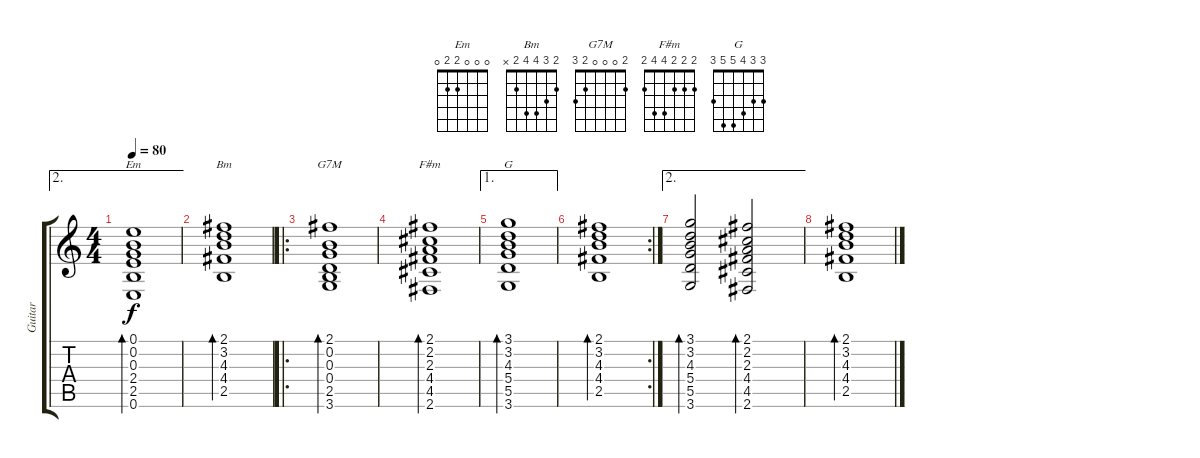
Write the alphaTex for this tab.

\track ("Guitar" "Guitar") {instrument electricguitarjazz}
\staff {score tabs}
\tuning (E4 B3 G3 D3 A2 E2) {hide}
\chord ("Em" 0 0 0 2 2 0)
\chord ("Bm" 2 3 4 4 2 x)
\chord ("G7M" 2 0 0 0 2 3)
\chord ("F#m" 2 2 2 4 4 2)
\chord ("G" 3 3 4 5 5 3)
\ae 2
\ts (4 4)
\tempo 80
\clef g2
\ks c
(0.1 0.2 0.3 2.4 2.5 0.6).1{bd 240 ch "Em" dy f} |
(2.1 3.2 4.3 4.4 2.5).1{bd 240 ch "Bm"} |
\ro
(2.1 0.2 0.3 0.4 2.5 3.6).1{bd 240 ch "G7M"} |
(2.1 2.2 2.3 4.4 4.5 2.6).1{bd 240 ch "F#m"} |
\ae 1
(3.1 3.2 4.3 5.4 5.5 3.6).1{bd 240 ch "G"} |
\rc 2
(2.1 3.2 4.3 4.4 2.5).1{bd 240} |
\ae 2
(3.1 3.2 4.3 5.4 5.5 3.6).2{bd 240} (2.1 2.2 2.3 4.4 4.5 2.6).2{bd 240} |
(2.1 3.2 4.3 4.4 2.5).1{bd 240}
